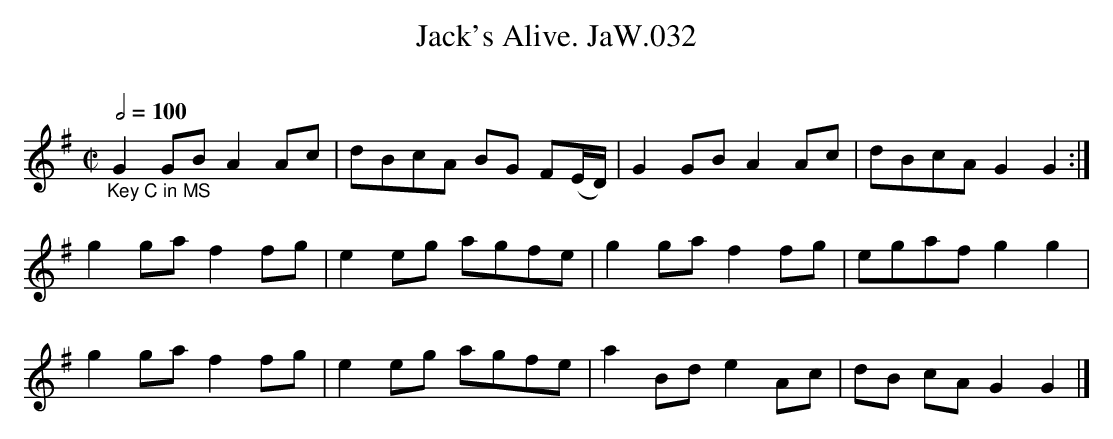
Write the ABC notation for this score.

X:1
T:Jack's Alive. JaW.032
M:C|
L:1/8
Q:1/2=100
O:
K:G
"_Key C in MS"G2GB A2Ac|dBcA BG F(E/D/)|G2GB A2Ac|dBcA G2G2:|
g2ga f2fg|e2eg agfe|g2ga f2fg|egaf g2g2|
g2ga f2fg|e2eg agfe|a2Bd e2Ac|dB cA G2G2|]
